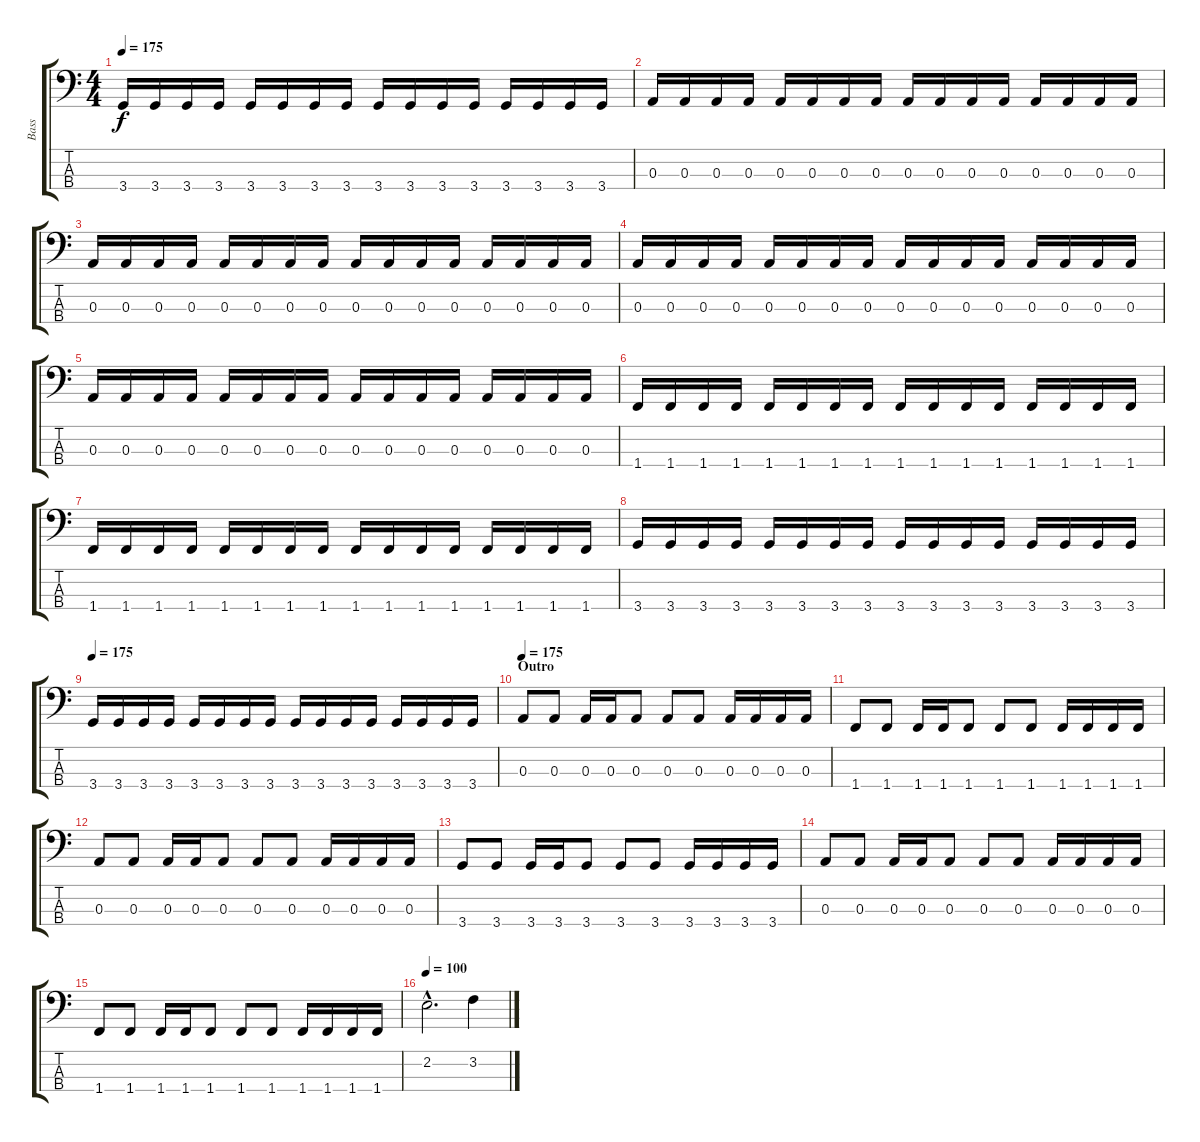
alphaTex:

\track ("Bass" "Bass") {instrument electricbassfinger}
\staff {score tabs}
\tuning (G2 D2 A1 E1) {hide}
\ts (4 4)
\tempo 175
\clef f4
\ks c
3.4.16{dy f} 3.4.16 3.4.16 3.4.16 3.4.16 3.4.16 3.4.16 3.4.16 3.4.16 3.4.16 3.4.16 3.4.16 3.4.16 3.4.16 3.4.16 3.4.16 |
0.3.16 0.3.16 0.3.16 0.3.16 0.3.16 0.3.16 0.3.16 0.3.16 0.3.16 0.3.16 0.3.16 0.3.16 0.3.16 0.3.16 0.3.16 0.3.16 |
0.3.16 0.3.16 0.3.16 0.3.16 0.3.16 0.3.16 0.3.16 0.3.16 0.3.16 0.3.16 0.3.16 0.3.16 0.3.16 0.3.16 0.3.16 0.3.16 |
0.3.16 0.3.16 0.3.16 0.3.16 0.3.16 0.3.16 0.3.16 0.3.16 0.3.16 0.3.16 0.3.16 0.3.16 0.3.16 0.3.16 0.3.16 0.3.16 |
0.3.16 0.3.16 0.3.16 0.3.16 0.3.16 0.3.16 0.3.16 0.3.16 0.3.16 0.3.16 0.3.16 0.3.16 0.3.16 0.3.16 0.3.16 0.3.16 |
1.4.16 1.4.16 1.4.16 1.4.16 1.4.16 1.4.16 1.4.16 1.4.16 1.4.16 1.4.16 1.4.16 1.4.16 1.4.16 1.4.16 1.4.16 1.4.16 |
1.4.16 1.4.16 1.4.16 1.4.16 1.4.16 1.4.16 1.4.16 1.4.16 1.4.16 1.4.16 1.4.16 1.4.16 1.4.16 1.4.16 1.4.16 1.4.16 |
3.4.16 3.4.16 3.4.16 3.4.16 3.4.16 3.4.16 3.4.16 3.4.16 3.4.16 3.4.16 3.4.16 3.4.16 3.4.16 3.4.16 3.4.16 3.4.16 |
\tempo 175
3.4.16 3.4.16 3.4.16 3.4.16 3.4.16 3.4.16 3.4.16 3.4.16 3.4.16 3.4.16 3.4.16 3.4.16 3.4.16 3.4.16 3.4.16 3.4.16 |
\section ("" "Outro")
\tempo 175
0.3.8 0.3.8 0.3.16 0.3.16 0.3.8 0.3.8 0.3.8 0.3.16 0.3.16 0.3.16 0.3.16 |
1.4.8 1.4.8 1.4.16 1.4.16 1.4.8 1.4.8 1.4.8 1.4.16 1.4.16 1.4.16 1.4.16 |
0.3.8 0.3.8 0.3.16 0.3.16 0.3.8 0.3.8 0.3.8 0.3.16 0.3.16 0.3.16 0.3.16 |
3.4.8 3.4.8 3.4.16 3.4.16 3.4.8 3.4.8 3.4.8 3.4.16 3.4.16 3.4.16 3.4.16 |
0.3.8 0.3.8 0.3.16 0.3.16 0.3.8 0.3.8 0.3.8 0.3.16 0.3.16 0.3.16 0.3.16 |
1.4.8 1.4.8 1.4.16 1.4.16 1.4.8 1.4.8 1.4.8 1.4.16 1.4.16 1.4.16 1.4.16 |
\tempo 100
2.2{hac}.2{d} 3.2.4
